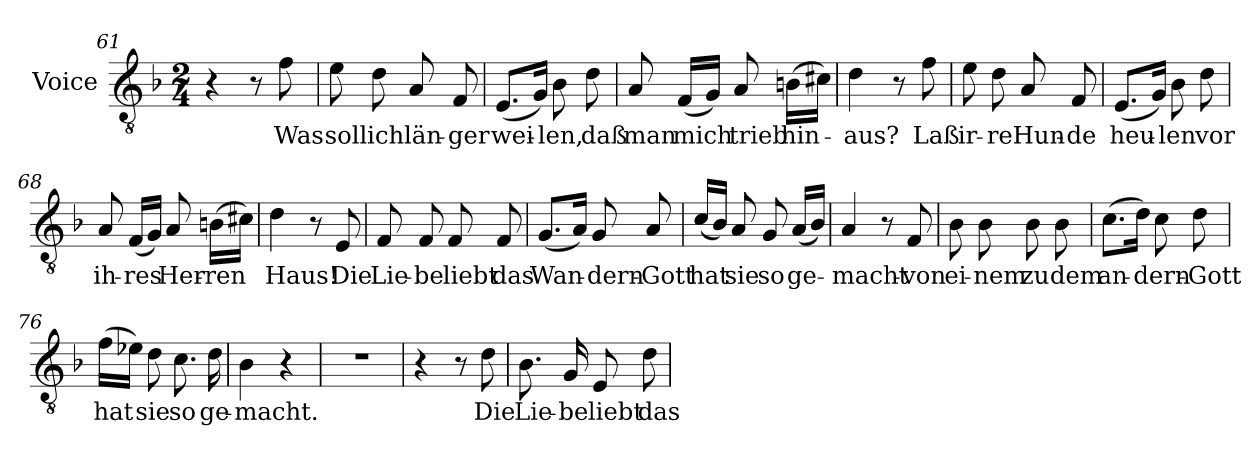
**kern	**text
*part1	*part1
*staff1	*staff1
*I"Voice	*
*clefGv2	*
*ITrd7c12	*
*k[b-]	*
*F:	*
*M2/4	*
=61	=61
4r	.
8r	.
!	!LO:LY:b:color=#000000
8Fi\	Was
=62	=62
!	!LO:LY:b:color=#000000
8Ei\	soll
!	!LO:LY:b:color=#000000
8Di\	ich
!	!LO:LY:b:color=#000000
8AAi/	län-
!	!LO:LY:b:color=#000000
8FFi/	-ger
=63	=63
!	!LO:LY:b:color=#000000
(8.EEi/L	wei-
16GGi/Jk)	.
!	!LO:LY:b:color=#000000
8BB-i\	-len,
!	!LO:LY:b:color=#000000
8Di\	daß
=64	=64
!	!LO:LY:b:color=#000000
8AAi/	man
!	!LO:LY:b:color=#000000
(16FFi/LL	mich
16GGi/JJ)	.
!	!LO:LY:b:color=#000000
8AAi/	trieb
!	!LO:LY:b:color=#000000
(16BBni\LL	hin-
16C#Xi\JJ)	.
=65	=65
!	!LO:LY:b:color=#000000
4Di\	-aus?
8r	.
!	!LO:LY:b:color=#000000
8Fi\	Laß
!!LO:LB:g=z
=66	=66
!	!LO:LY:b:color=#000000
8Ei\	ir-
!	!LO:LY:b:color=#000000
8Di\	-re
!	!LO:LY:b:color=#000000
8AAi/	Hun-
!	!LO:LY:b:color=#000000
8FFi/	-de
=67	=67
!	!LO:LY:b:color=#000000
(8.EEi/L	heu-
16GGi/Jk)	.
!	!LO:LY:b:color=#000000
8BB-i\	-len
!	!LO:LY:b:color=#000000
8Di\	vor
=68	=68
!	!LO:LY:b:color=#000000
8AAi/	ih-
!	!LO:LY:b:color=#000000
(16FFi/LL	-res
16GGi/JJ)	.
!	!LO:LY:b:color=#000000
8AAi/	Her-
!	!LO:LY:b:color=#000000
(16BBni\LL	-ren
16C#Xi\JJ)	.
=69	=69
!	!LO:LY:b:color=#000000
4Di\	Haus!
8r	.
!	!LO:LY:b:color=#000000
8EEi/	Die
=70	=70
!	!LO:LY:b:color=#000000
8FFi/	Lie-
!	!LO:LY:b:color=#000000
8FFi/	-be
!	!LO:LY:b:color=#000000
8FFi/	liebt
!	!LO:LY:b:color=#000000
8FFi/	das
=71	=71
!	!LO:LY:b:color=#000000
(8.GGi/L	Wan-
16AAi/Jk)	.
!	!LO:LY:b:color=#000000
8GGi/	-dern -
!	!LO:LY:b:color=#000000
8AAi/	Gott
=72	=72
!	!LO:LY:b:color=#000000
(16Ci/LL	hat
16BB-i/JJ)	.
!	!LO:LY:b:color=#000000
8AAi/	sie
!	!LO:LY:b:color=#000000
8GGi/	so
!	!LO:LY:b:color=#000000
(16AAi/LL	ge-
16BB-i/JJ)	.
=73	=73
!	!LO:LY:b:color=#000000
4AAi/	-macht -
8r	.
!	!LO:LY:b:color=#000000
8FFi/	von
!!LO:LB:g=z
=74	=74
!	!LO:LY:b:color=#000000
8BB-i\	ei-
!	!LO:LY:b:color=#000000
8BB-i\	-nem
!	!LO:LY:b:color=#000000
8BB-i\	zu
!	!LO:LY:b:color=#000000
8BB-i\	dem
=75	=75
!	!LO:LY:b:color=#000000
(8.Ci\L	an-
16Di\Jk)	.
!	!LO:LY:b:color=#000000
8Ci\	-dern-
!	!LO:LY:b:color=#000000
8Di\	Gott
=76	=76
!	!LO:LY:b:color=#000000
(16Fi\LL	hat
16E-Xi\JJ)	.
!	!LO:LY:b:color=#000000
8Di\	sie
!	!LO:LY:b:color=#000000
8.Ci\	so
!	!LO:LY:b:color=#000000
16Di\	ge-
=77	=77
!	!LO:LY:b:color=#000000
4BB-i\	-macht.
4r	.
=78	=78
!LO:N:vis=1	!
2r	.
=79	=79
4r	.
8r	.
!	!LO:LY:b:color=#000000
8Di\	Die
=80	=80
!	!LO:LY:b:color=#000000
8.BB-i\	Lie-
!	!LO:LY:b:color=#000000
16GGi/	-be
!	!LO:LY:b:color=#000000
8EEi/	liebt
!	!LO:LY:b:color=#000000
8Di\	das
=	=
*-	*-
